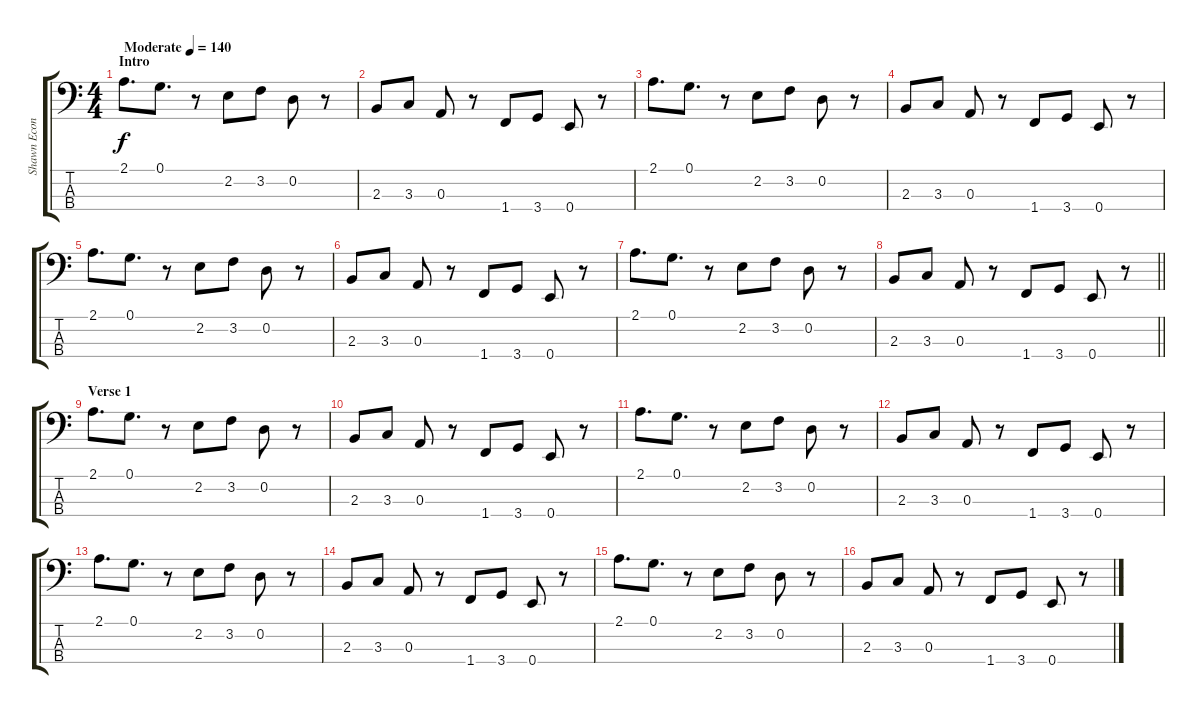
\track ("Shawn Economaki" "Shawn Econ") {instrument electricbasspick}
\staff {score tabs}
\tuning (G2 D2 A1 E1) {hide}
\ts (4 4)
\section ("" "Intro")
\tempo (140 "Moderate")
\clef f4
\ks c
2.1.8{d dy f instrument electricbasspick} 0.1.8{d} r.8 2.2.8 3.2.8 0.2.8 r.8 |
2.3.8 3.3.8 0.3.8 r.8 1.4.8 3.4.8 0.4.8 r.8 |
2.1.8{d} 0.1.8{d} r.8 2.2.8 3.2.8 0.2.8 r.8 |
2.3.8 3.3.8 0.3.8 r.8 1.4.8 3.4.8 0.4.8 r.8 |
2.1.8{d} 0.1.8{d} r.8 2.2.8 3.2.8 0.2.8 r.8 |
2.3.8 3.3.8 0.3.8 r.8 1.4.8 3.4.8 0.4.8 r.8 |
2.1.8{d} 0.1.8{d} r.8 2.2.8 3.2.8 0.2.8 r.8 |
\barLineRight lightlight
2.3.8 3.3.8 0.3.8 r.8 1.4.8 3.4.8 0.4.8 r.8 |
\section ("" "Verse 1")
2.1.8{d} 0.1.8{d} r.8 2.2.8 3.2.8 0.2.8 r.8 |
2.3.8 3.3.8 0.3.8 r.8 1.4.8 3.4.8 0.4.8 r.8 |
2.1.8{d} 0.1.8{d} r.8 2.2.8 3.2.8 0.2.8 r.8 |
2.3.8 3.3.8 0.3.8 r.8 1.4.8 3.4.8 0.4.8 r.8 |
2.1.8{d} 0.1.8{d} r.8 2.2.8 3.2.8 0.2.8 r.8 |
2.3.8 3.3.8 0.3.8 r.8 1.4.8 3.4.8 0.4.8 r.8 |
2.1.8{d} 0.1.8{d} r.8 2.2.8 3.2.8 0.2.8 r.8 |
2.3.8 3.3.8 0.3.8 r.8 1.4.8 3.4.8 0.4.8 r.8
